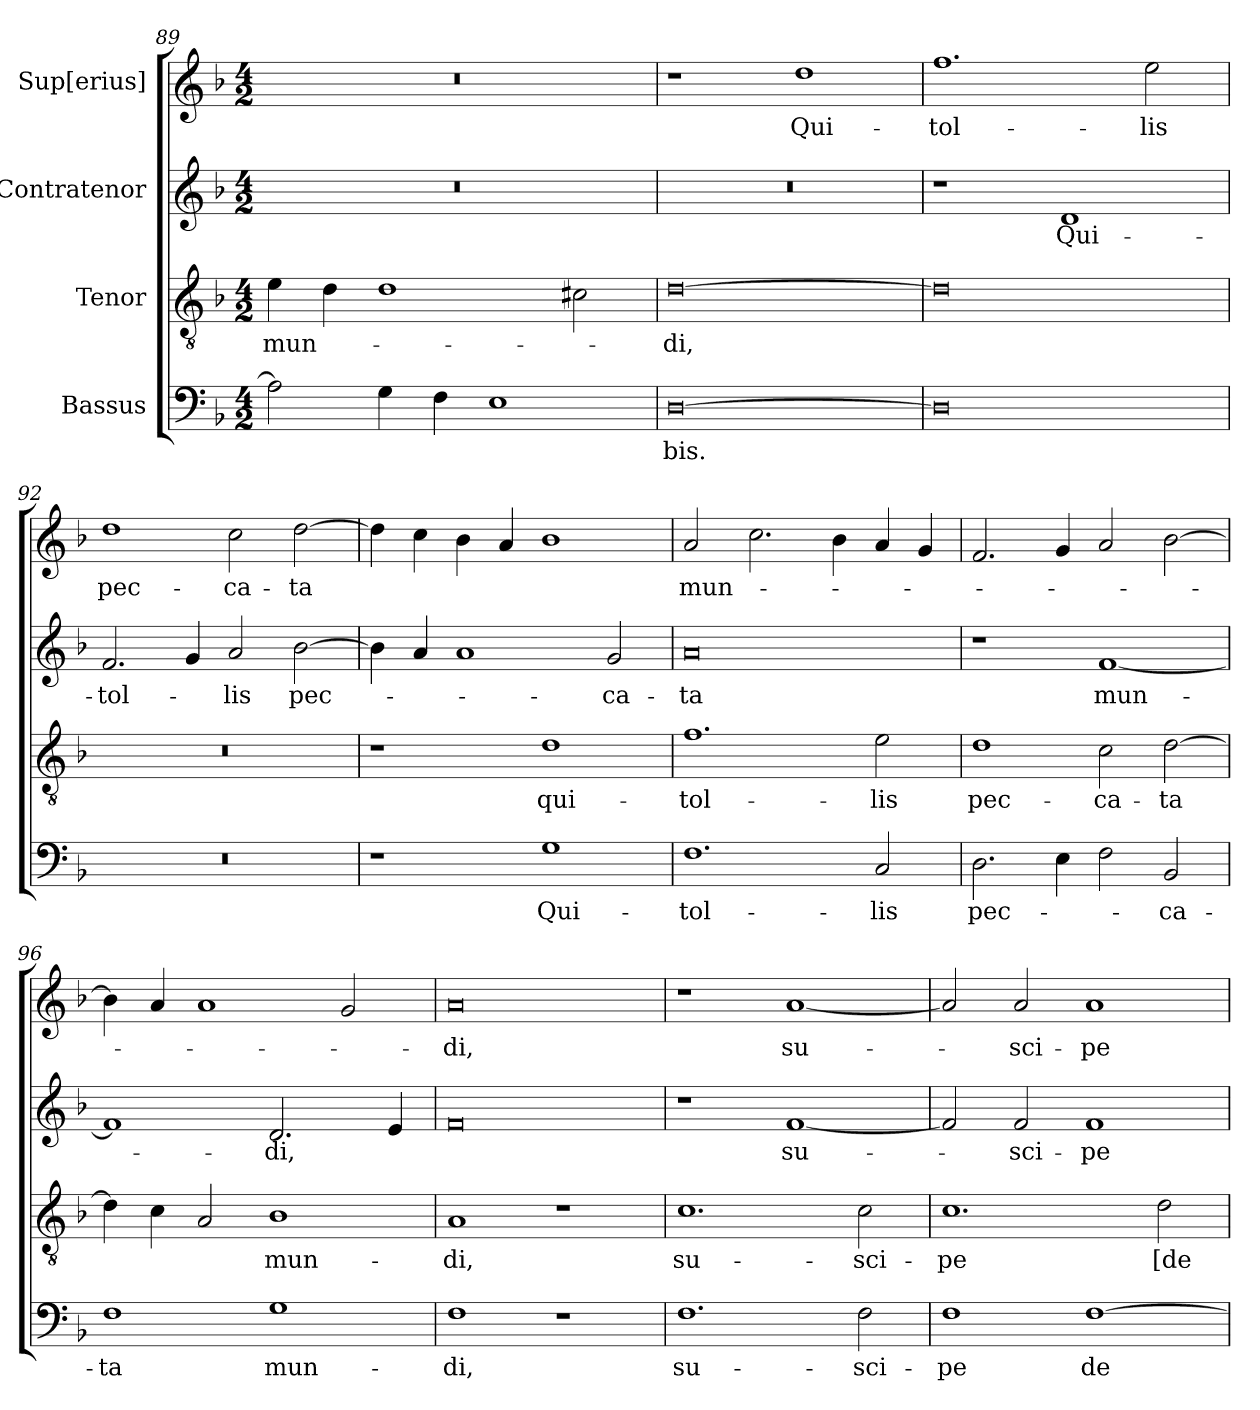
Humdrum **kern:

**kern	**text	**kern	**text	**kern	**text	**kern	**text
*part4	*part4	*part3	*part3	*part2	*part2	*part1	*part1
*staff4	*staff4	*staff3	*staff3	*staff2	*staff2	*staff1	*staff1
*I"Bassus	*	*I"Tenor	*	*I"Contratenor	*	*I"Sup[erius]	*
*clefF4	*	*clefGv2	*	*clefG2	*	*clefG2	*
*k[b-]	*	*k[b-]	*	*k[b-]	*	*k[b-]	*
*M4/2	*	*M4/2	*	*M4/2	*	*M4/2	*
=89	=89	=89	=89	=89	=89	=89	=89
2A\]	.	4e\	mun-	0r	.	0r	.
.	.	4d\	.	.	.	.	.
4G\	.	1d\	.	.	.	.	.
4F\	.	.	.	.	.	.	.
1E\	.	.	.	.	.	.	.
.	.	2c#X\	.	.	.	.	.
=90	=90	=90	=90	=90	=90	=90	=90
[0D\	-bis.	[0d\	-di,	0r	.	1r	.
.	.	.	.	.	.	1dd\	Qui-
=91	=91	=91	=91	=91	=91	=91	=91
0D\]	.	0d\]	.	1r	.	1.ff\	tol-
.	.	.	.	1d/	Qui-	.	.
.	.	.	.	.	.	2ee\	-lis
=92	=92	=92	=92	=92	=92	=92	=92
0r	.	0r	.	2.f/	tol-	1dd\	pec-
.	.	.	.	4g/	.	.	.
.	.	.	.	2a/	-lis	2cc\	-ca-
.	.	.	.	[2b-\	pec-	[2dd\	-ta
=93	=93	=93	=93	=93	=93	=93	=93
1r	.	1r	.	4b-\]	.	4dd\]	.
.	.	.	.	4a/	.	4cc\	.
.	.	.	.	1a/	.	4b-\	.
.	.	.	.	.	.	4a/	.
1G\	Qui-	1d\	qui-	.	.	1b-\	.
.	.	.	.	2g/	-ca-	.	.
=94	=94	=94	=94	=94	=94	=94	=94
1.F\	tol-	1.f\	tol-	0a/	-ta	2a/	mun-
.	.	.	.	.	.	2.cc\	.
.	.	.	.	.	.	4b-\	.
2C/	-lis	2e\	-lis	.	.	4a/	.
.	.	.	.	.	.	4g/	.
=95	=95	=95	=95	=95	=95	=95	=95
2.D\	pec-	1d\	pec-	1r	.	2.f/	.
4E\	.	.	.	.	.	4g/	.
2F\	.	2c\	-ca-	[1f/	mun-	2a/	.
2BB-/	-ca-	[2d\	-ta	.	.	[2b-\	.
=96	=96	=96	=96	=96	=96	=96	=96
1F\	-ta	4d\]	.	1f/]	.	4b-\]	.
.	.	4c\	.	.	.	4a/	.
.	.	2A/	.	.	.	1a/	.
1G\	mun-	1B-\	mun-	2.d/	-di,	.	.
.	.	.	.	.	.	2g/	.
.	.	.	.	4e/	.	.	.
=97	=97	=97	=97	=97	=97	=97	=97
1F\	-di,	1A/	-di,	0f/	.	0a/	-di,
1r	.	1r	.	.	.	.	.
=98	=98	=98	=98	=98	=98	=98	=98
1.F\	su-	1.c\	su-	1r	.	1r	.
.	.	.	.	[1f/	su-	[1a/	su-
2F\	-sci-	2c\	-sci-	.	.	.	.
=99	=99	=99	=99	=99	=99	=99	=99
1F\	-pe	1.c\	-pe	2f/]	.	2a/]	.
.	.	.	.	2f/	-sci-	2a/	-sci-
[1F\	de-	.	.	1f/	-pe	1a/	-pe
.	.	2d\	[de-	.	.	.	.
=	=	=	=	=	=	=	=
*-	*-	*-	*-	*-	*-	*-	*-
